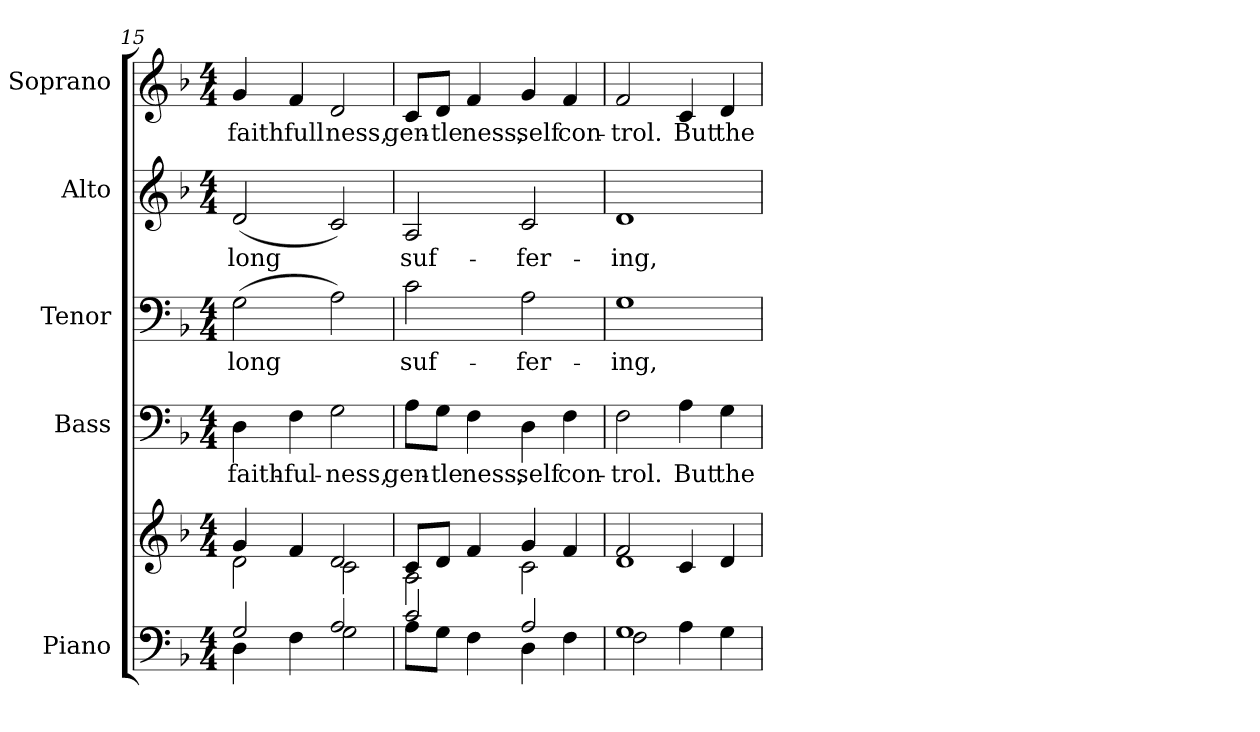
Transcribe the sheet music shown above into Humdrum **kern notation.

**kern	**kern	**kern	**text	**kern	**text	**kern	**text	**kern	**text
*part5	*part5	*part4	*part4	*part3	*part3	*part2	*part2	*part1	*part1
*staff6	*staff5	*staff4	*staff4	*staff3	*staff3	*staff2	*staff2	*staff1	*staff1
*I"Piano	*	*I"Bass	*	*I"Tenor	*	*I"Alto	*	*I"Soprano	*
*I'Pno.	*	*I'B.	*	*I'T.	*	*I'A.	*	*I'S.	*
*clefF4	*clefG2	*clefF4	*	*clefF4	*	*clefG2	*	*clefG2	*
*k[b-]	*k[b-]	*k[b-]	*	*k[b-]	*	*k[b-]	*	*k[b-]	*
*F:	*F:	*F:	*	*F:	*	*F:	*	*F:	*
*M4/4	*M4/4	*M4/4	*	*M4/4	*	*M4/4	*	*M4/4	*
=15	=15	=15	=15	=15	=15	=15	=15	=15	=15
*^	*^	*	*	*	*	*	*	*	*
!	!	!	!	!	!LO:LY:b:color=#000000	!	!	!	!	!	!
!	!	!	!	!	!	!	!LO:LY:b:color=#000000	!	!	!	!
!	!	!	!	!	!	!	!	!	!LO:LY:b:color=#000000	!	!
!	!	!	!	!	!	!	!	!	!	!	!LO:LY:b:color=#000000
2Gi/	4Di\	4gi/	2di\	4Di\	faith-	(2Gi\	long	(2di/	long	4gi/	faith
!	!	!	!	!	!LO:LY:b:color=#000000	!	!	!	!	!	!
!	!	!	!	!	!	!	!	!	!	!	!LO:LY:b:color=#000000
.	4Fi\	4fi/	.	4Fi\	-ful-	.	.	.	.	4fi/	full
!	!	!	!	!	!LO:LY:b:color=#000000	!	!	!	!	!	!
!	!	!	!	!	!	!	!	!	!	!	!LO:LY:b:color=#000000
2Ai/	2Gi\	2di/	2ci\	2Gi\	-ness,	2Ai\)	.	2ci/)	.	2di/	ness,
!!LO:PB:g=z
=16	=16	=16	=16	=16	=16	=16	=16	=16	=16	=16	=16
!	!	!	!	!	!LO:LY:b:color=#000000	!	!	!	!	!	!
!	!	!	!	!	!	!	!LO:LY:b:color=#000000	!	!	!	!
!	!	!	!	!	!	!	!	!	!LO:LY:b:color=#000000	!	!
!	!	!	!	!	!	!	!	!	!	!	!LO:LY:b:color=#000000
2ci/	8Ai\L	8ci/L	2Ai\	8Ai\L	gen-	2ci\	suf-	2Ai/	suf-	8ci/L	gen-
!	!	!	!	!	!LO:LY:b:color=#000000	!	!	!	!	!	!
!	!	!	!	!	!	!	!	!	!	!	!LO:LY:b:color=#000000
.	8Gi\J	8di/J	.	8Gi\J	-tle	.	.	.	.	8di/J	-tle
!	!	!	!	!	!LO:LY:b:color=#000000	!	!	!	!	!	!
!	!	!	!	!	!	!	!	!	!	!	!LO:LY:b:color=#000000
.	4Fi\	4fi/	.	4Fi\	ness,	.	.	.	.	4fi/	ness,
!	!	!	!	!	!LO:LY:b:color=#000000	!	!	!	!	!	!
!	!	!	!	!	!	!	!LO:LY:b:color=#000000	!	!	!	!
!	!	!	!	!	!	!	!	!	!LO:LY:b:color=#000000	!	!
!	!	!	!	!	!	!	!	!	!	!	!LO:LY:b:color=#000000
2Ai/	4Di\	4gi/	2ci\	4Di\	self	2Ai\	-fer-	2ci/	-fer-	4gi/	self
!	!	!	!	!	!LO:LY:b:color=#000000	!	!	!	!	!	!
!	!	!	!	!	!	!	!	!	!	!	!LO:LY:b:color=#000000
.	4Fi\	4fi/	.	4Fi\	con-	.	.	.	.	4fi/	con-
=17	=17	=17	=17	=17	=17	=17	=17	=17	=17	=17	=17
!	!	!	!	!	!LO:LY:b:color=#000000	!	!	!	!	!	!
!	!	!	!	!	!	!	!LO:LY:b:color=#000000	!	!	!	!
!	!	!	!	!	!	!	!	!	!LO:LY:b:color=#000000	!	!
!	!	!	!	!	!	!	!	!	!	!	!LO:LY:b:color=#000000
1Gi	2Fi\	2fi/	1di	2Fi\	-trol.	1Gi	-ing,	1di	-ing,	2fi/	-trol.
!	!	!	!	!	!LO:LY:b:color=#000000	!	!	!	!	!	!
!	!	!	!	!	!	!	!	!	!	!	!LO:LY:b:color=#000000
.	4Ai\	4ci/	.	4Ai\	But	.	.	.	.	4ci/	But
!	!	!	!	!	!LO:LY:b:color=#000000	!	!	!	!	!	!
!	!	!	!	!	!	!	!	!	!	!	!LO:LY:b:color=#000000
.	4Gi\	4di/	.	4Gi\	the	.	.	.	.	4di/	the
*v	*v	*	*	*	*	*	*	*	*	*	*
*	*v	*v	*	*	*	*	*	*	*	*
=	=	=	=	=	=	=	=	=	=
*-	*-	*-	*-	*-	*-	*-	*-	*-	*-
